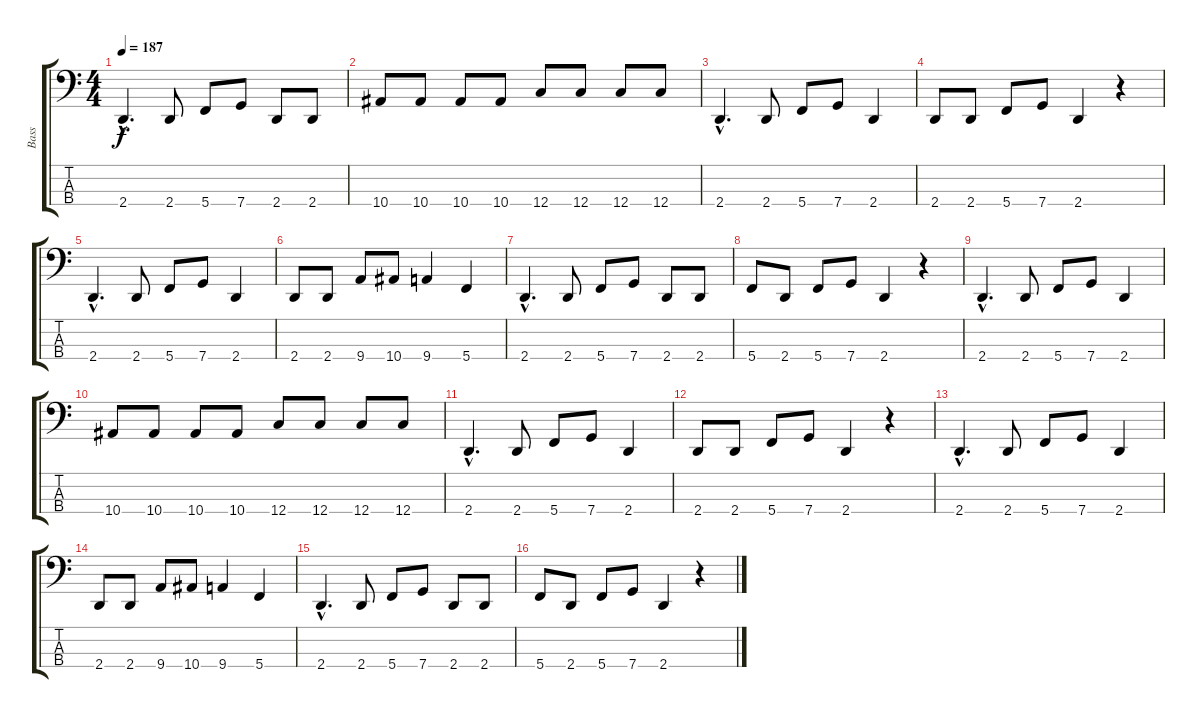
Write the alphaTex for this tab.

\track ("Bass" "Bass") {instrument electricbasspick}
\staff {score tabs}
\tuning (F2 C2 G1 C1) {hide}
\ts (4 4)
\tempo 187
\clef f4
\ks c
2.4{hac}.4{d dy f} 2.4.8 5.4.8 7.4.8 2.4.8 2.4.8 |
10.4.8 10.4.8 10.4.8 10.4.8 12.4.8 12.4.8 12.4.8 12.4.8 |
2.4{hac}.4{d} 2.4.8 5.4.8 7.4.8 2.4.4 |
2.4.8 2.4.8 5.4.8 7.4.8 2.4.4 r.4 |
2.4{hac}.4{d} 2.4.8 5.4.8 7.4.8 2.4.4 |
2.4.8 2.4.8 9.4.8 10.4.8 9.4.4 5.4.4 |
2.4{hac}.4{d} 2.4.8 5.4.8 7.4.8 2.4.8 2.4.8 |
5.4.8 2.4.8 5.4.8 7.4.8 2.4.4 r.4 |
2.4{hac}.4{d} 2.4.8 5.4.8 7.4.8 2.4.4 |
10.4.8 10.4.8 10.4.8 10.4.8 12.4.8 12.4.8 12.4.8 12.4.8 |
2.4{hac}.4{d} 2.4.8 5.4.8 7.4.8 2.4.4 |
2.4.8 2.4.8 5.4.8 7.4.8 2.4.4 r.4 |
2.4{hac}.4{d} 2.4.8 5.4.8 7.4.8 2.4.4 |
2.4.8 2.4.8 9.4.8 10.4.8 9.4.4 5.4.4 |
2.4{hac}.4{d} 2.4.8 5.4.8 7.4.8 2.4.8 2.4.8 |
5.4.8 2.4.8 5.4.8 7.4.8 2.4.4 r.4
